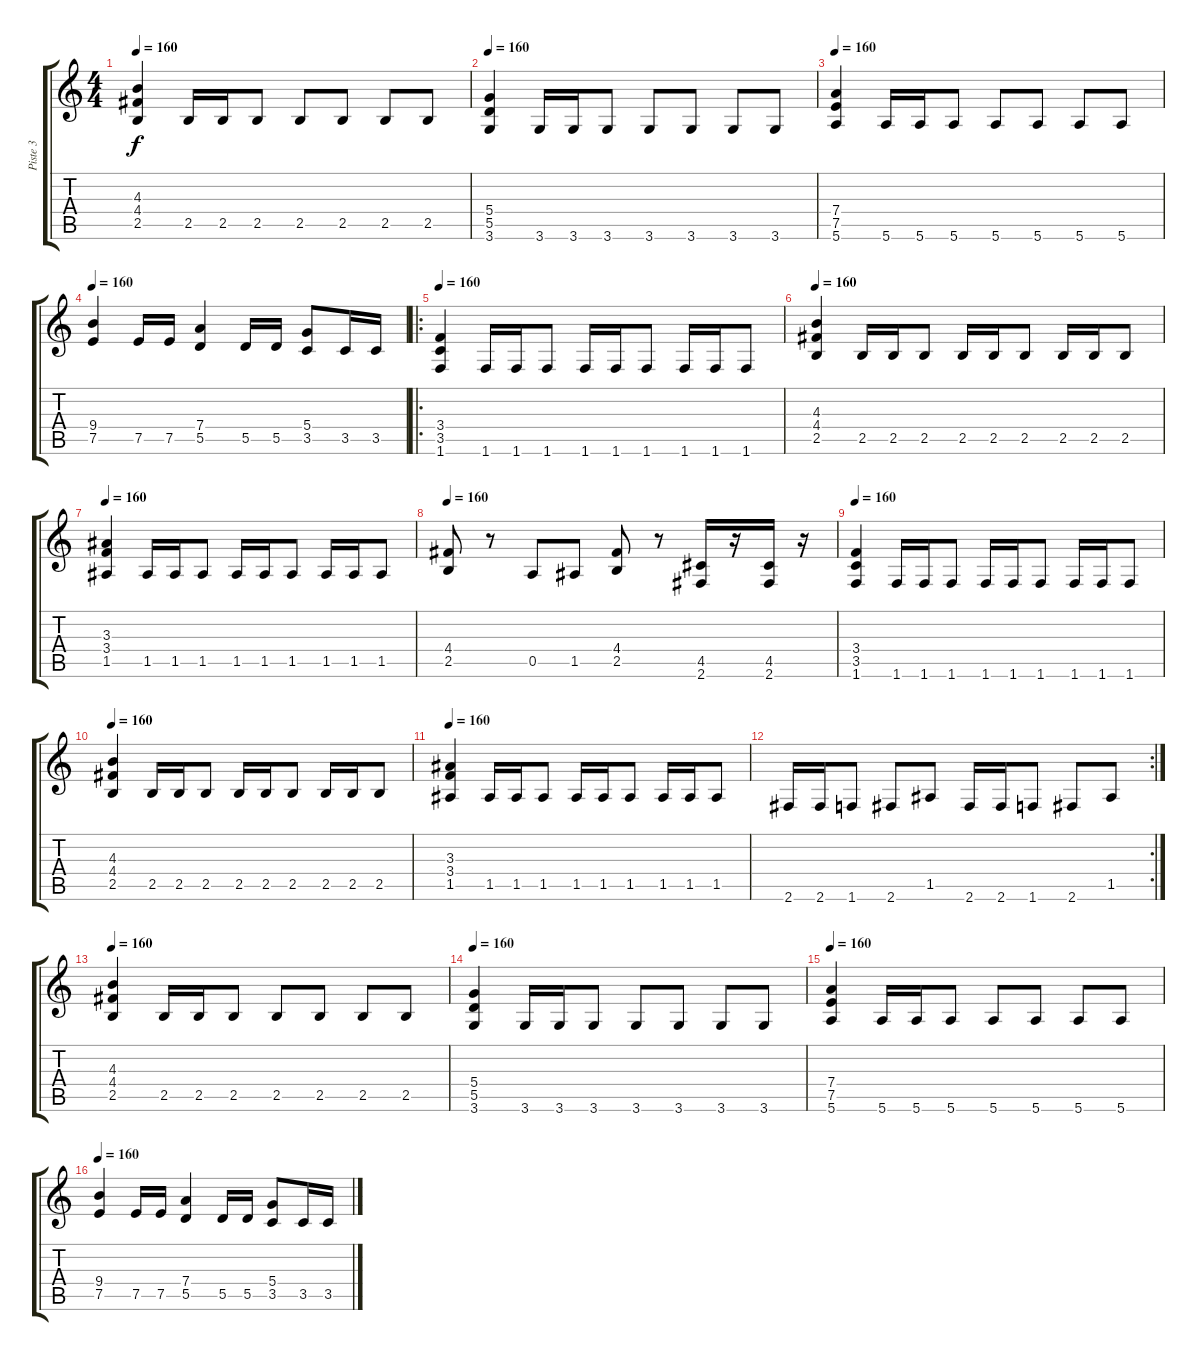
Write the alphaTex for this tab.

\track ("Piste 3" "Piste 3") {instrument distortionguitar}
\staff {score tabs}
\tuning (E4 B3 G3 D3 A2 E2) {hide}
\ts (4 4)
\tempo 160
\clef g2
\ks c
(4.3 4.4 2.5).4{dy f} 2.5.16 2.5.16 2.5.8 2.5.8 2.5.8 2.5.8 2.5.8 |
\tempo 160
(5.4 5.5 3.6).4 3.6.16 3.6.16 3.6.8 3.6.8 3.6.8 3.6.8 3.6.8 |
\tempo 160
(7.4 7.5 5.6).4 5.6.16 5.6.16 5.6.8 5.6.8 5.6.8 5.6.8 5.6.8 |
\tempo 160
(9.4 7.5).4 7.5.16 7.5.16 (7.4 5.5).4 5.5.16 5.5.16 (5.4 3.5).8 3.5.16 3.5.16 |
\ro
\tempo 160
(3.4 3.5 1.6).4 1.6.16 1.6.16 1.6.8 1.6.16 1.6.16 1.6.8 1.6.16 1.6.16 1.6.8 |
\tempo 160
(4.3 4.4 2.5).4 2.5.16 2.5.16 2.5.8 2.5.16 2.5.16 2.5.8 2.5.16 2.5.16 2.5.8 |
\tempo 160
(3.3 3.4 1.5).4 1.5.16 1.5.16 1.5.8 1.5.16 1.5.16 1.5.8 1.5.16 1.5.16 1.5.8 |
\tempo 160
(4.4 2.5).8 r.8 0.5.8 1.5.8 (4.4 2.5).8 r.8 (4.5 2.6).16 r.16 (4.5 2.6).16 r.16 |
\tempo 160
(3.4 3.5 1.6).4 1.6.16 1.6.16 1.6.8 1.6.16 1.6.16 1.6.8 1.6.16 1.6.16 1.6.8 |
\tempo 160
(4.3 4.4 2.5).4 2.5.16 2.5.16 2.5.8 2.5.16 2.5.16 2.5.8 2.5.16 2.5.16 2.5.8 |
\tempo 160
(3.3 3.4 1.5).4 1.5.16 1.5.16 1.5.8 1.5.16 1.5.16 1.5.8 1.5.16 1.5.16 1.5.8 |
\rc 2
2.6.16 2.6.16 1.6.8 2.6.8 1.5.8 2.6.16 2.6.16 1.6.8 2.6.8 1.5.8 |
\tempo 160
(4.3 4.4 2.5).4 2.5.16 2.5.16 2.5.8 2.5.8 2.5.8 2.5.8 2.5.8 |
\tempo 160
(5.4 5.5 3.6).4 3.6.16 3.6.16 3.6.8 3.6.8 3.6.8 3.6.8 3.6.8 |
\tempo 160
(7.4 7.5 5.6).4 5.6.16 5.6.16 5.6.8 5.6.8 5.6.8 5.6.8 5.6.8 |
\tempo 160
(9.4 7.5).4 7.5.16 7.5.16 (7.4 5.5).4 5.5.16 5.5.16 (5.4 3.5).8 3.5.16 3.5.16
